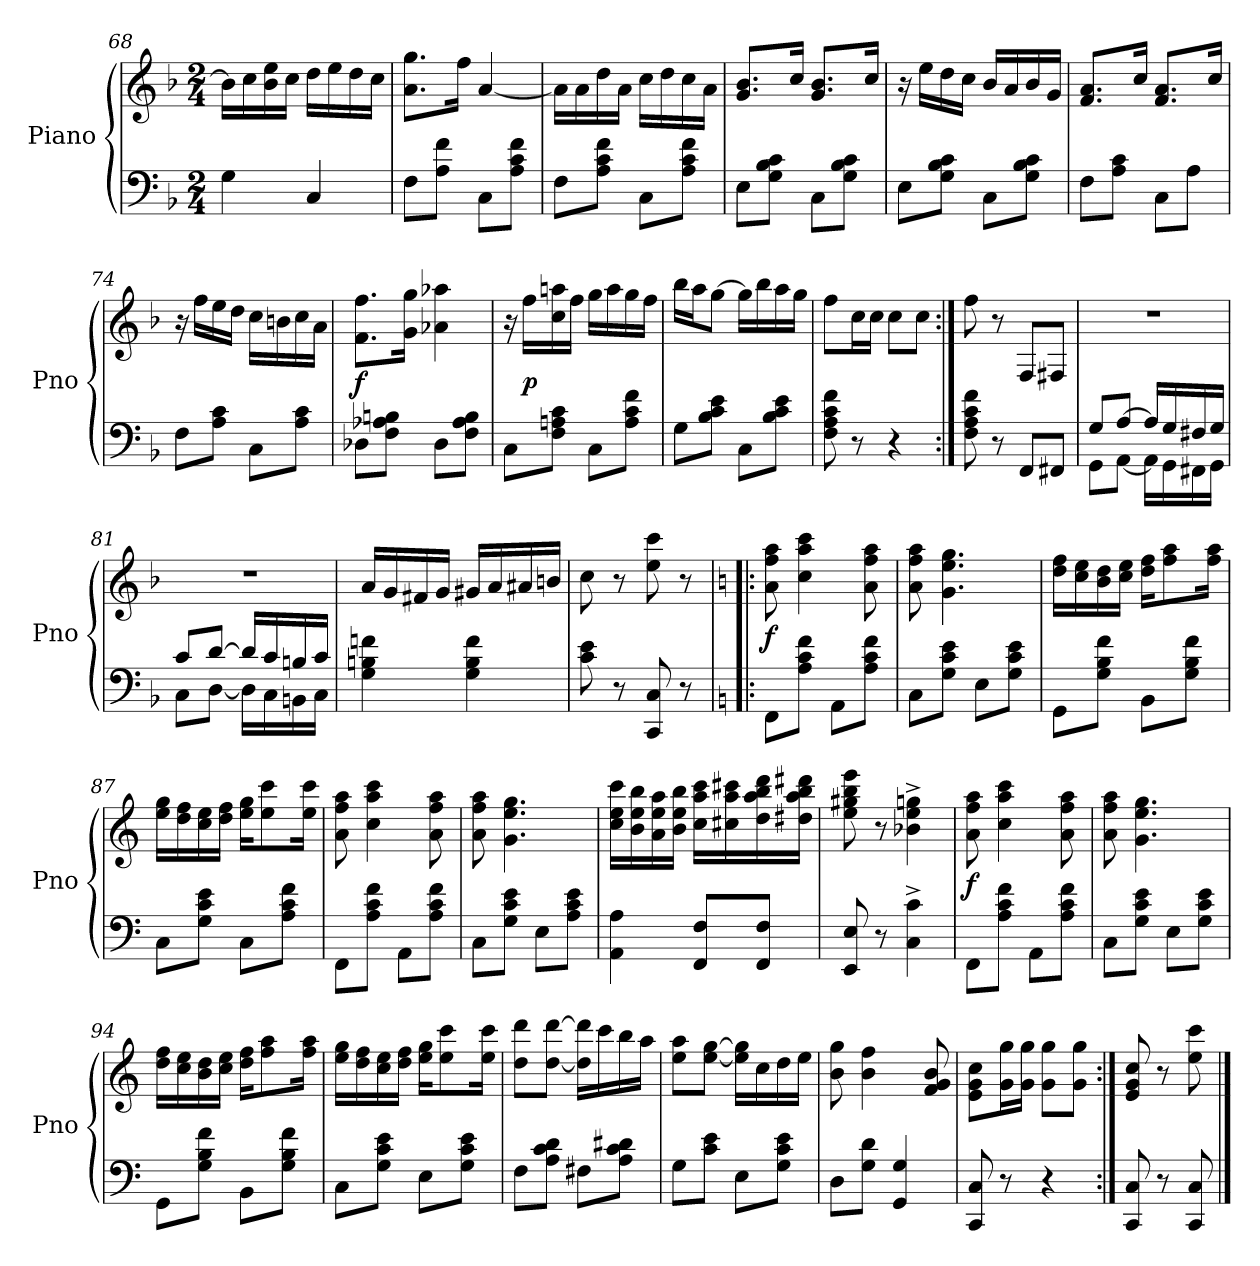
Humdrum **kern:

**kern	**kern	**dynam
*part1	*part1	*part1
*staff2	*staff1	*staff1/2
*I"Piano	*	*
*I'Pno	*	*
*clefF4	*clefG2	*
*k[b-]	*k[b-]	*
*M2/4	*M2/4	*
=68	=68	=68
4G	16b-LL]	.
.	16cc	.
.	16b- 16ee	.
.	16ccJJ	.
4C	16ddLL	.
.	16ee	.
.	16dd	.
.	16ccJJ	.
=69	=69	=69
8FL	8.a 8.ggL	.
8A 8fJ	.	.
.	16ffJk	.
8CL	[4a	.
8A 8c 8fJ	.	.
=70	=70	=70
8FL	16aLL]	.
.	16a	.
8A 8c 8fJ	16dd	.
.	16aJJ	.
8CL	16ccLL	.
.	16dd	.
8A 8c 8fJ	16cc	.
.	16aJJ	.
=71	=71	=71
8EL	8.g 8.b-L	.
8G 8B- 8cJ	.	.
.	16ccJk	.
8CL	8.g 8.b-L	.
8G 8B- 8cJ	.	.
.	16ccJk	.
=72	=72	=72
8EL	16r	.
.	16eeLL	.
8G 8B- 8cJ	16dd	.
.	16ccJJ	.
8CL	16b-LL	.
.	16a	.
8G 8B- 8cJ	16b-	.
.	16gJJ	.
=73	=73	=73
8FL	8.f 8.aL	.
8A 8cJ	.	.
.	16ccJk	.
8CL	8.f 8.aL	.
8AJ	.	.
.	16ccJk	.
=74	=74	=74
8FL	16r	.
.	16ffLL	.
8A 8cJ	16ee	.
.	16ddJJ	.
8CL	16ccLL	.
.	16bn	.
8A 8cJ	16cc	.
.	16aJJ	.
=75	=75	=75
8D-XL	8.f 8.ffL	f
8F 8A-X 8BnJ	.	.
.	16g 16ggJk	.
8D-L	4a-X 4aa-X	.
8F 8A- 8BJ	.	.
=76	=76	=76
8CL	16r	.
.	16ffLL	p
8F 8An 8cJ	16cc 16aan	.
.	16ffJJ	.
8CL	16ggLL	.
.	16aa	.
8A 8c 8fJ	16gg	.
.	16ffJJ	.
=77	=77	=77
8GL	16bb-LL	.
.	16aaJ	.
8B- 8c 8eJ	[8ggJ	.
8CL	16ggLL]	.
.	16bb-	.
8B- 8c 8eJ	16aa	.
.	16ggJJ	.
=78	=78	=78
8F 8A 8c 8f	8ffL	.
8r	16ccL	.
.	16ccJJ	.
4r	8ccL	.
.	8ccJ	.
=79:|!	=79:|!	=79:|!
8F 8A 8c 8f	8ff	.
8r	8r	.
8FFL	8FL	.
8FF#XJ	8F#XJ	.
=80	=80	=80
*^	*	*
8GL	8GGL	2r	.
[8AJ	[8AAJ	.	.
16ALL]	16AALL]	.	.
16G	16GG	.	.
16F#X	16FF#X	.	.
16GJJ	16GGJJ	.	.
=81	=81	=81	=81
8cL	8CL	2r	.
[8dJ	[8DJ	.	.
16dLL]	16DLL]	.	.
16c	16C	.	.
16Bn	16BBn	.	.
16cJJ	16CJJ	.	.
*v	*v	*	*
=82	=82	=82
4G 4Bn 4fn	16aLL	.
.	16g	.
.	16f#X	.
.	16gJJ	.
4G 4B 4f	16g#XLL	.
.	16a	.
.	16a#X	.
.	16bnJJ	.
=83	=83	=83
8c 8e	8cc	.
8r	8r	.
8CC 8C	8ee 8ccc	.
8r	8r	.
=84!|:	=84!|:	=84!|:
*k[]	*k[]	*
8FFL	8a 8ff 8aa	f
8A 8c 8fJ	4cc 4aa 4ccc	.
8AAL	.	.
8A 8c 8fJ	8a 8ff 8aa	.
=85	=85	=85
8CL	8a 8ff 8aa	.
8G 8c 8eJ	4.g 4.ee 4.gg	.
8EL	.	.
8G 8c 8eJ	.	.
=86	=86	=86
8GGL	16dd 16ffLL	.
.	16cc 16ee	.
8G 8B 8fJ	16b 16dd	.
.	16cc 16eeJJ	.
8BBL	16dd 16ffKL	.
.	8ff 8aa	.
8G 8B 8fJ	.	.
.	16ff 16aaJk	.
=87	=87	=87
8CL	16ee 16ggLL	.
.	16dd 16ff	.
8G 8c 8eJ	16cc 16ee	.
.	16dd 16ffJJ	.
8CL	16ee 16ggKL	.
.	8ee 8ccc	.
8A 8c 8fJ	.	.
.	16ee 16cccJk	.
=88	=88	=88
8FFL	8a 8ff 8aa	.
8A 8c 8fJ	4cc 4aa 4ccc	.
8AAL	.	.
8A 8c 8fJ	8a 8ff 8aa	.
=89	=89	=89
8CL	8a 8ff 8aa	.
8G 8c 8eJ	4.g 4.ee 4.gg	.
8EL	.	.
8A 8c 8eJ	.	.
=90	=90	=90
4AA 4A	16cc 16ee 16cccLL	.
.	16b 16ee 16bb	.
.	16a 16ee 16aa	.
.	16b 16ee 16bbJJ	.
8FF 8FL	16cc 16aa 16cccLL	.
.	16cc#X 16aa 16ccc#X	.
8FF 8FJ	16dd 16aa 16bb 16ddd	.
.	16dd#X 16aa 16bb 16ddd#XJJ	.
=91	=91	=91
8EE 8E	8ee 8gg#X 8bb 8eee	.
8r	8r	.
4C^ 4c^	4b-X^ 4ee^ 4ggn^	.
=92	=92	=92
8FFL	8a 8ff 8aa	f
8A 8c 8fJ	4cc 4aa 4ccc	.
8AAL	.	.
8A 8c 8fJ	8a 8ff 8aa	.
=93	=93	=93
8CL	8a 8ff 8aa	.
8G 8c 8eJ	4.g 4.ee 4.gg	.
8EL	.	.
8G 8c 8eJ	.	.
=94	=94	=94
8GGL	16dd 16ffLL	.
.	16cc 16ee	.
8G 8B 8fJ	16b 16dd	.
.	16cc 16eeJJ	.
8BBL	16dd 16ffKL	.
.	8ff 8aa	.
8G 8B 8fJ	.	.
.	16ff 16aaJk	.
=95	=95	=95
8CL	16ee 16ggLL	.
.	16dd 16ff	.
8G 8c 8eJ	16cc 16ee	.
.	16dd 16ffJJ	.
8EL	16ee 16ggKL	.
.	8ee 8ccc	.
8G 8c 8eJ	.	.
.	16ee 16cccJk	.
=96	=96	=96
8FL	8dd 8dddL	.
8A 8c 8dJ	[8dd [8dddJ	.
8F#XL	16dd] 16ddd]LL	.
.	16ccc	.
8A 8c 8d#XJ	16bb	.
.	16aaJJ	.
=97	=97	=97
8GL	8ee 8aaL	.
8c 8eJ	[8ee [8ggJ	.
8EL	16ee] 16gg]LL	.
.	16cc	.
8G 8c 8eJ	16dd	.
.	16eeJJ	.
=98	=98	=98
8DL	8b 8gg	.
8G 8dJ	4b 4ff	.
4GG 4G	.	.
.	8f 8g 8b	.
=99	=99	=99
8CC 8C	8e 8g 8ccL	.
8r	16g 16ggL	.
.	16g 16ggJJ	.
4r	8g 8ggL	.
.	8g 8ggJ	.
=100:|!	=100:|!	=100:|!
8CC 8C	8e 8g 8cc	.
8r	8r	.
8CC 8C	8ee 8ccc	.
==	==	==
*-	*-	*-
